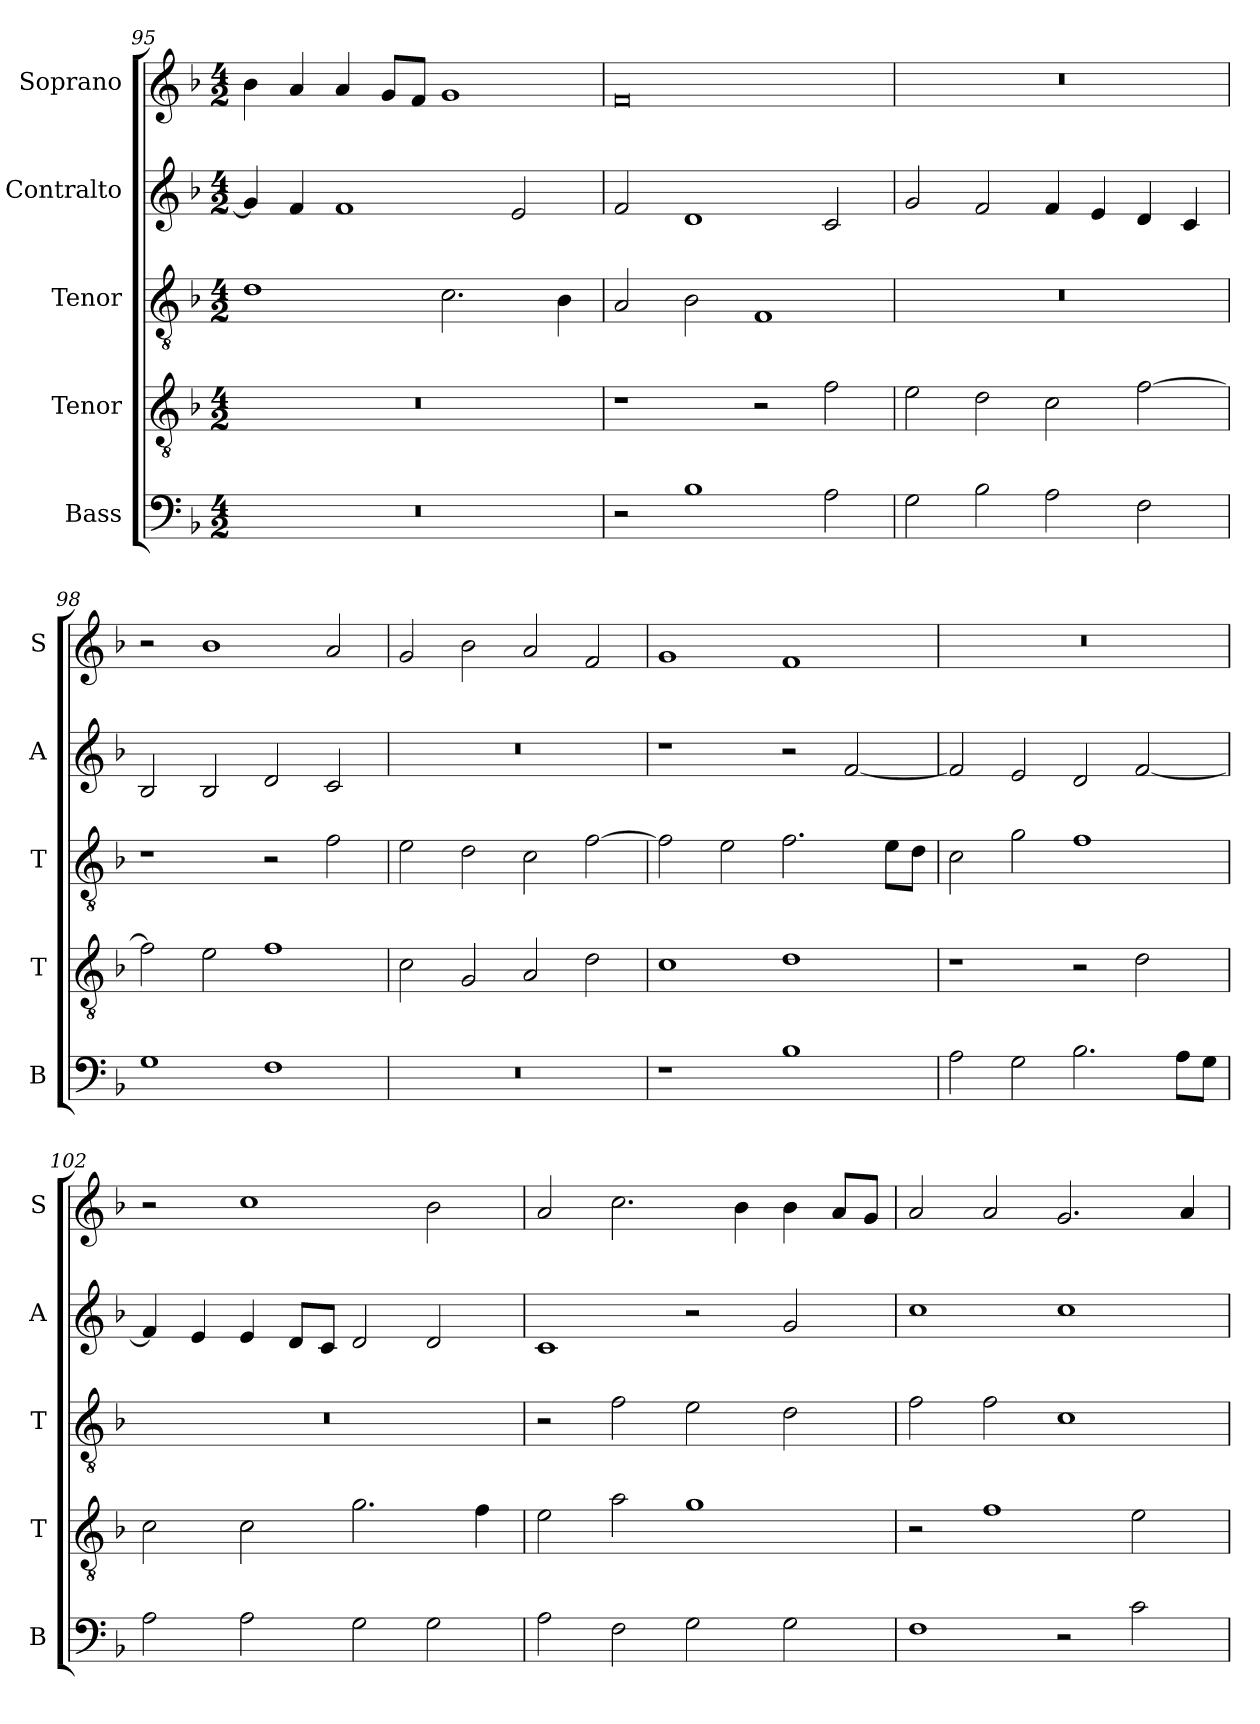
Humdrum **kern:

**kern	**kern	**kern	**kern	**kern
*part5	*part4	*part3	*part2	*part1
*staff5	*staff4	*staff3	*staff2	*staff1
*I"Bass	*I"Tenor	*I"Tenor	*I"Contralto	*I"Soprano
*I'B	*I'T	*I'T	*I'A	*I'S
*clefF4	*clefGv2	*clefGv2	*clefG2	*clefG2
*k[b-]	*k[b-]	*k[b-]	*k[b-]	*k[b-]
*F:ion	*F:ion	*F:ion	*F:ion	*F:ion
*M4/2	*M4/2	*M4/2	*M4/2	*M4/2
=95	=95	=95	=95	=95
0r	0r	1d	4g]	4b-
.	.	.	4f	4a
.	.	.	1f	4a
.	.	.	.	8g/L
.	.	.	.	8f/J
.	.	2.c	.	1g
.	.	.	2e	.
.	.	4B-	.	.
=96	=96	=96	=96	=96
2r	1r	2A	2f	0f
1B-	.	2B-	1d	.
.	2r	1F	.	.
2A	2f	.	2c	.
=97	=97	=97	=97	=97
2G	2e	0r	2g	0r
2B-	2d	.	2f	.
2A	2c	.	4f	.
.	.	.	4e	.
2F	[2f	.	4d	.
.	.	.	4c	.
=98	=98	=98	=98	=98
1G	2f]	1r	2B-	2r
.	2e	.	2B-	1b-
1F	1f	2r	2d	.
.	.	2f	2c	2a
=99	=99	=99	=99	=99
0r	2c	2e	0r	2g
.	2G	2d	.	2b-
.	2A	2c	.	2a
.	2d	[2f	.	2f
=100	=100	=100	=100	=100
1r	1c	2f]	1r	1g
.	.	2e	.	.
1B-	1d	2.f	2r	1f
.	.	.	[2f	.
.	.	8e\L	.	.
.	.	8d\J	.	.
=101	=101	=101	=101	=101
2A	1r	2c	2f]	0r
2G	.	2g	2e	.
2.B-	2r	1f	2d	.
.	2d	.	[2f	.
8A\L	.	.	.	.
8G\J	.	.	.	.
=102	=102	=102	=102	=102
2A	2c	0r	4f]	2r
.	.	.	4e	.
2A	2c	.	4e	1cc
.	.	.	8d/L	.
.	.	.	8c/J	.
2G	2.g	.	2d	.
2G	.	.	2d	2b-
.	4f	.	.	.
=103	=103	=103	=103	=103
2A	2e	2r	1c	2a
2F	2a	2f	.	2.cc
2G	1g	2e	2r	.
.	.	.	.	4b-
2G	.	2d	2g	4b-
.	.	.	.	8a/L
.	.	.	.	8g/J
=104	=104	=104	=104	=104
1F	2r	2f	1cc	2a
.	1f	2f	.	2a
2r	.	1c	1cc	2.g
2c	2e	.	.	.
.	.	.	.	4a
=	=	=	=	=
*-	*-	*-	*-	*-
